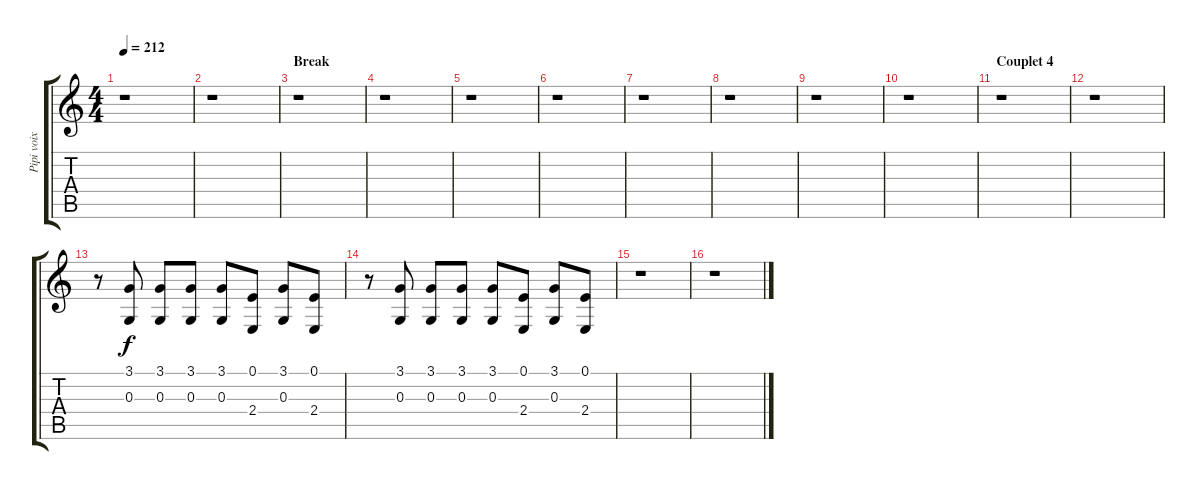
\track ("Pipi voix" "Pipi voix") {instrument englishhorn}
\staff {score tabs}
\tuning (E4 B3 G3 D3 A2 E2) {hide}
\ts (4 4)
\tempo 212
\clef g2
\ks c
r.1{dy f} |
r.1 |
\section ("" "Break")
r.1 |
r.1 |
r.1 |
r.1 |
r.1 |
r.1 |
r.1 |
r.1 |
\section ("" "Couplet 4")
r.1 |
r.1 |
r.8 (3.1 0.3).8 (3.1 0.3).8 (3.1 0.3).8 (3.1 0.3).8 (0.1 2.4).8 (3.1 0.3).8 (0.1 2.4).8 |
r.8 (3.1 0.3).8 (3.1 0.3).8 (3.1 0.3).8 (3.1 0.3).8 (0.1 2.4).8 (3.1 0.3).8 (0.1 2.4).8 |
r.1 |
r.1
